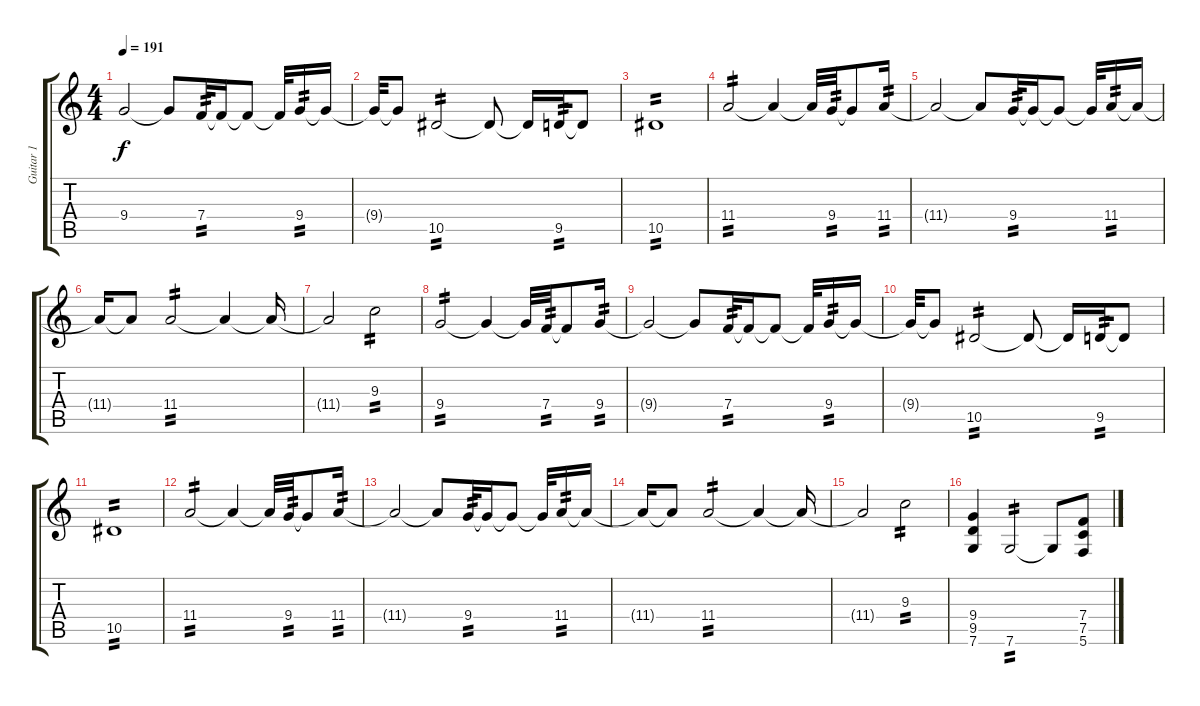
\track ("Guitar 1" "Guitar 1") {instrument distortionguitar}
\staff {score tabs}
\tuning (C4 G3 Eb3 Bb2 F2 C2) {hide}
\ts (4 4)
\tempo 191
\clef g2
\ks c
9.4{t}.2{dy f} 9.4{t}.8 7.4.32{tp 2} 7.4{t}.16 7.4{t}.8 7.4{t}.32 9.4.16{tp 2} 9.4{t}.16 |
9.4{t}.32 9.4{t}.8 10.5.2{tp 2} 10.5{t}.8 10.5{t}.16 9.5.32{tp 2} 9.5{t}.8 |
10.5.1{tp 2} |
11.4.2{tp 2} 11.4{t}.4 11.4{t}.32 9.4.32{tp 2} 9.4{t}.8 11.4.16{tp 2} |
11.4{t}.2 11.4{t}.8 9.4.32{tp 2} 9.4{t}.16 9.4{t}.8 9.4{t}.32 11.4.16{tp 2} 11.4{t}.16 |
11.4{t}.16 11.4{t}.8 11.4.2{tp 2} 11.4{t}.4 11.4{t}.16 |
11.4{t}.2 9.3.2{tp 2} |
9.4.2{tp 2} 9.4{t}.4 9.4{t}.32 7.4.32{tp 2} 7.4{t}.8 9.4.16{tp 2} |
9.4{t}.2 9.4{t}.8 7.4.32{tp 2} 7.4{t}.16 7.4{t}.8 7.4{t}.32 9.4.16{tp 2} 9.4{t}.16 |
9.4{t}.32 9.4{t}.8 10.5.2{tp 2} 10.5{t}.8 10.5{t}.16 9.5.32{tp 2} 9.5{t}.8 |
10.5.1{tp 2} |
11.4.2{tp 2} 11.4{t}.4 11.4{t}.32 9.4.32{tp 2} 9.4{t}.8 11.4.16{tp 2} |
11.4{t}.2 11.4{t}.8 9.4.32{tp 2} 9.4{t}.16 9.4{t}.8 9.4{t}.32 11.4.16{tp 2} 11.4{t}.16 |
11.4{t}.16 11.4{t}.8 11.4.2{tp 2} 11.4{t}.4 11.4{t}.16 |
11.4{t}.2 9.3.2{tp 2} |
(9.4 9.5 7.6).4 7.6.2{tp 2} 7.6{t}.8 (7.4 7.5 5.6).8
